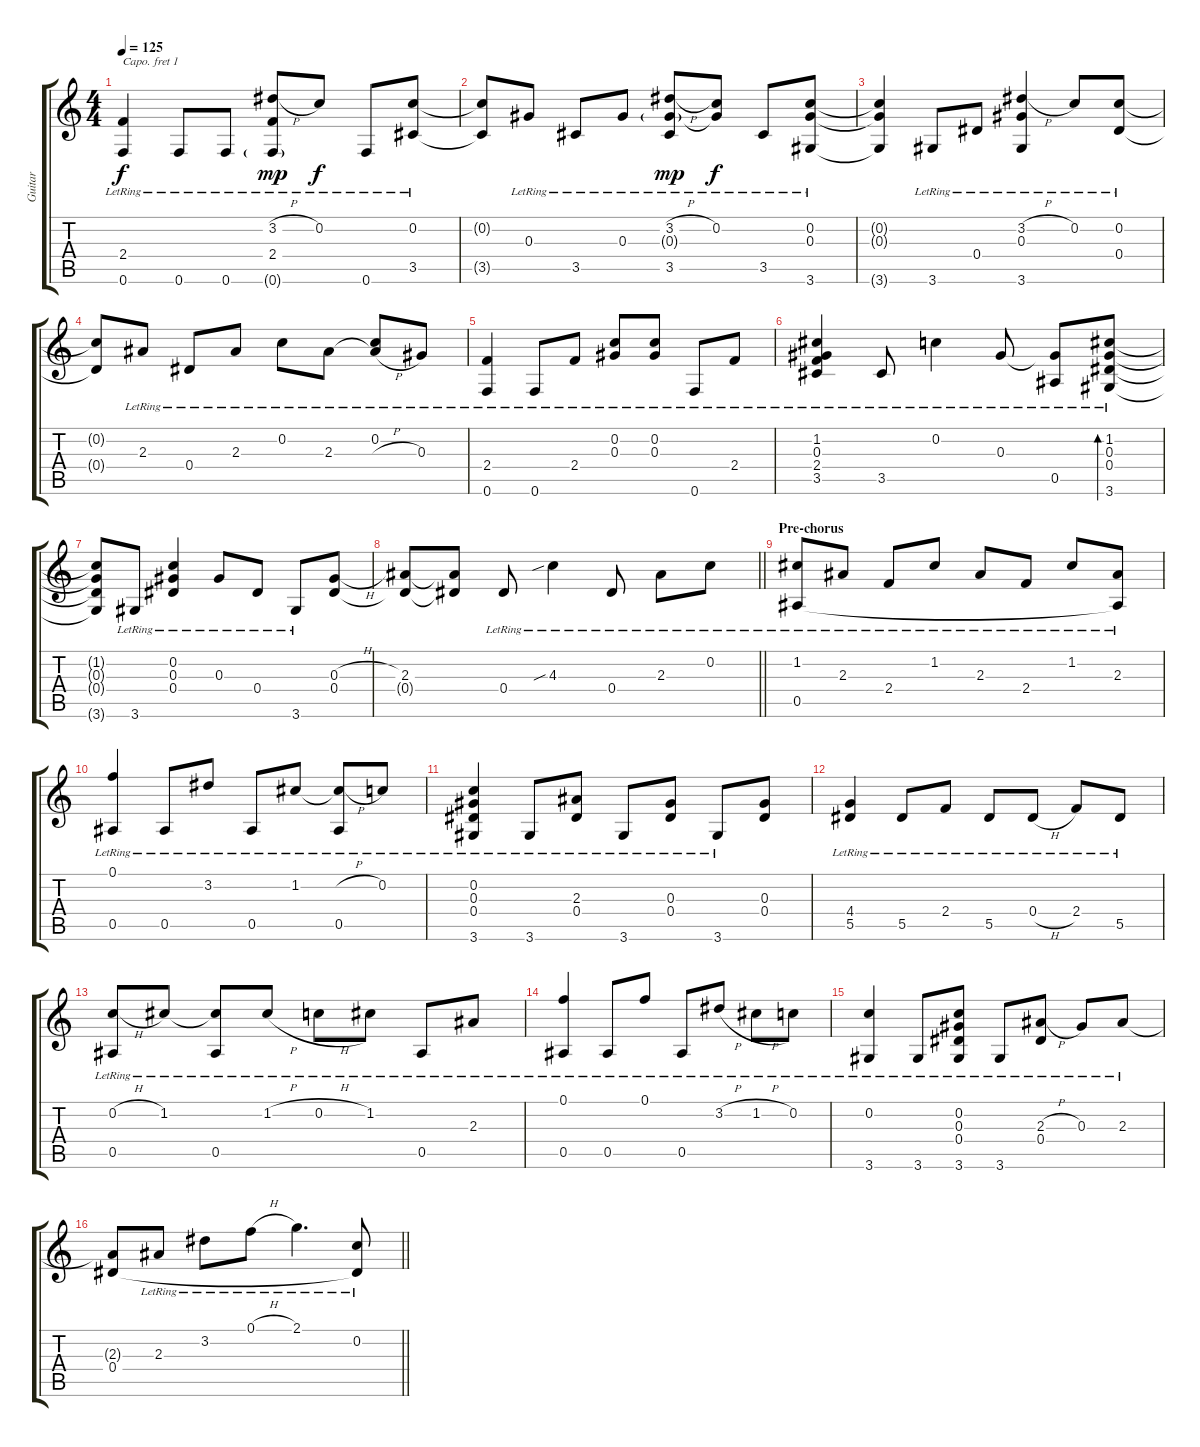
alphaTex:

\track ("Guitar" "Guitar") {instrument acousticguitarsteel}
\staff {score tabs}
\capo 1
\tuning (E4 B3 G3 D3 A2 E2) {hide}
\ts (4 4)
\tempo 125
\clef g2
\ks c
(2.4{lr} 0.6{lr}).4{dy f} 0.6{lr}.8 0.6{lr}.8 (3.2{h lr} 2.4{lr} 0.6{g lr}).8{dy mp} 0.2{lr}.8{dy f} 0.6{lr}.8 (0.2{lr} 3.5{lr}).8 |
(0.2{t} 3.5{t}).8 0.3{lr}.8 3.5{lr}.8 0.3{lr}.8 (3.2{h lr} 0.3{g lr} 3.5{lr}).8{dy mp} (0.2{lr} 0.3{t}).8{dy f} 3.5{lr}.8 (0.2{lr} 0.3{lr} 3.6{lr}).8 |
(0.2{t} 0.3{t} 3.6{t}).4 3.6{lr}.8 0.4{lr}.8 (3.2{h lr} 0.3{lr} 3.6{lr}).4 0.2{lr}.8 (0.2{lr} 0.4{lr}).8 |
(0.2{t} 0.4{t}).8 2.3{lr}.8 0.4{lr}.8 2.3{lr}.8 0.2{lr}.8 2.3{lr}.8 (0.2{lr} 2.3{h t}).8 0.3{lr}.8 |
(2.4{lr} 0.6{lr}).4 0.6{lr}.8 2.4{lr}.8 (0.2{lr} 0.3{lr}).8 (0.2{lr} 0.3{lr}).8 0.6{lr}.8 2.4{lr}.8 |
(1.2{lr} 0.3{lr} 2.4{lr} 3.5{lr}).4 3.5{lr}.8 0.2{lr}.4 0.3{lr}.8 (0.3{t} 0.5{lr}).8 (1.2{lr} 0.3{lr} 0.4{lr} 3.6{lr}).8{bd 30} |
(1.2{t} 0.3{t} 0.4{t} 3.6{t}).8 3.6{lr}.8 (0.2{lr} 0.3{lr} 0.4{lr}).4 0.3{lr}.8 0.4{lr}.8 3.6{lr}.8 (0.3{h} 0.4).8 |
\barLineRight lightlight
(2.3 0.4{t}).8 (2.3{t} 0.4{t}).8 0.4{lr}.8 4.3{sib lr}.4 0.4{lr}.8 2.3{lr}.8 0.2{lr}.8 |
\section ("" "Pre-chorus")
(1.2{lr} 0.5{lr}).8 2.3{lr}.8 2.4{lr}.8 1.2{lr}.8 2.3{lr}.8 2.4{lr}.8 1.2{lr}.8 (2.3{lr} 0.5{t}).8 |
(0.1{lr} 0.5{lr}).4 0.5{lr}.8 3.2{lr}.8 0.5{lr}.8 1.2{lr}.8 (1.2{h t} 0.5{lr}).8 0.2{lr}.8 |
(0.2{lr} 0.3{lr} 0.4{lr} 3.6{lr}).4 3.6{lr}.8 (2.3{lr} 0.4{lr}).8 3.6{lr}.8 (0.3{lr} 0.4{lr}).8 3.6{lr}.8 (0.3 0.4).8 |
(4.4{lr} 5.5{lr}).4 5.5{lr}.8 2.4{lr}.8 5.5{lr}.8 0.4{h lr}.8 2.4{lr}.8 5.5{lr}.8 |
(0.2{h lr} 0.5{lr}).8 1.2{lr}.8 (1.2{t} 0.5{lr}).8 1.2{h lr}.8 0.2{h lr}.8 1.2{lr}.8 0.5{lr}.8 2.3{lr}.8 |
(0.1{lr} 0.5{lr}).4 0.5{lr}.8 0.1{lr}.8 0.5{lr}.8 3.2{h lr}.8 1.2{h lr}.8 0.2{lr}.8 |
(0.2{lr} 3.6{lr}).4 3.6{lr}.8 (0.2{lr} 0.3{lr} 0.4{lr} 3.6{lr}).8 3.6{lr}.8 (2.3{h lr} 0.4{lr}).8 0.3{lr}.8 2.3{lr}.8 |
\barLineRight lightlight
(2.3{t} 0.4).8 2.3{lr}.8 3.2{lr}.8 0.1{h lr}.8 2.1{lr}.4{d} (0.2{lr} 0.4{t}).8
